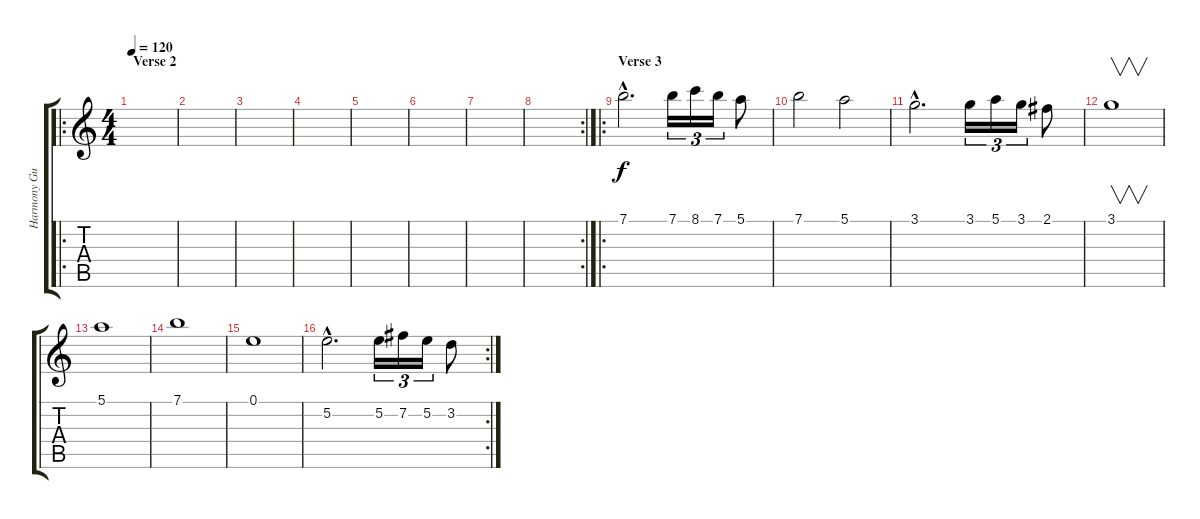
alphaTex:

\track ("Harmony Guitar" "Harmony Gu") {instrument distortionguitar}
\staff {score tabs}
\tuning (E4 B3 G3 D3 A2 E2) {hide}
\ro
\ts (4 4)
\section ("" "Verse 2")
\tempo 120
\clef g2
\ks c
|
|
|
|
|
|
|
\rc 2
|
\ro
\section ("" "Verse 3")
7.1{hac}.2{d volume 14} 7.1.16{tu (3 2)} 8.1.16{tu (3 2)} 7.1.16{tu (3 2)} 5.1.8 |
7.1.2 5.1.2 |
3.1{hac}.2{d} 3.1.16{tu (3 2)} 5.1.16{tu (3 2)} 3.1.16{tu (3 2)} 2.1.8 |
3.1.1{v} |
5.1.1 |
7.1.1 |
0.1.1 |
\rc 2
5.2{hac}.2{d} 5.2.16{tu (3 2)} 7.2.16{tu (3 2)} 5.2.16{tu (3 2)} 3.2.8
